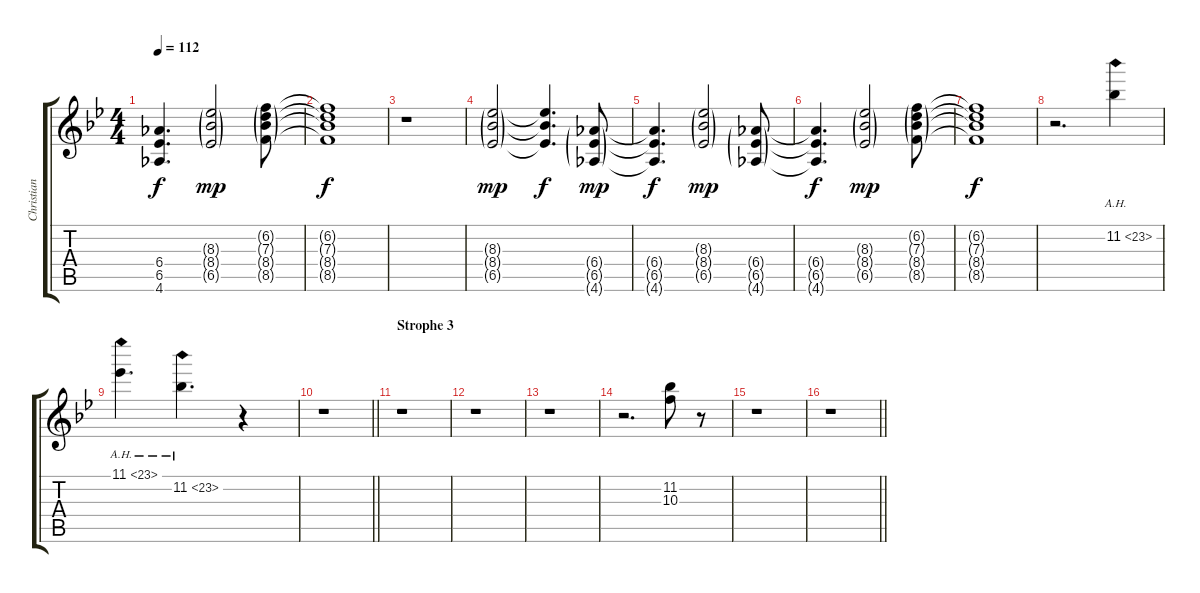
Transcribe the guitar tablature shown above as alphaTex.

\track ("Christian Gitarre 2 " "Christian ") {instrument acousticguitarsteel}
\staff {score tabs}
\tuning (E4 B3 G3 D3 A2 E2) {hide}
\ts (4 4)
\tempo 112
\clef g2
\ks bb
(6.4{t} 6.5{t} 4.6{t}).4{d dy f} (8.3{g} 8.4{g} 6.5{g}).2{dy mp} (6.2{g} 7.3{g} 8.4{g} 8.5{g}).8 |
(6.2{t} 7.3{t} 8.4{t} 8.5{t}).1{dy f} |
r.1 |
(8.3{g} 8.4{g} 6.5{g}).2{dy mp} (8.3{t} 8.4{t} 6.5{t}).4{d dy f} (6.4{g} 6.5{g} 4.6{g}).8{dy mp} |
(6.4{t} 6.5{t} 4.6{t}).4{d dy f} (8.3{g} 8.4{g} 6.5{g}).2{dy mp} (6.4{g} 6.5{g} 4.6{g}).8 |
(6.4{t} 6.5{t} 4.6{t}).4{d dy f} (8.3{g} 8.4{g} 6.5{g}).2{dy mp} (6.2{g} 7.3{g} 8.4{g} 8.5{g}).8 |
(6.2{t} 7.3{t} 8.4{t} 8.5{t}).1{dy f} |
r.2{d} 11.2{ah 12}.4 |
11.1{ah 12}.4{d} 11.2{ah 12}.4{d} r.4 |
\barLineRight lightlight
r.1 |
\section ("" "Strophe 3")
r.1 |
r.1 |
r.1 |
r.2{d} (11.2 10.3).8 r.8 |
r.1 |
\barLineRight lightlight
r.1
